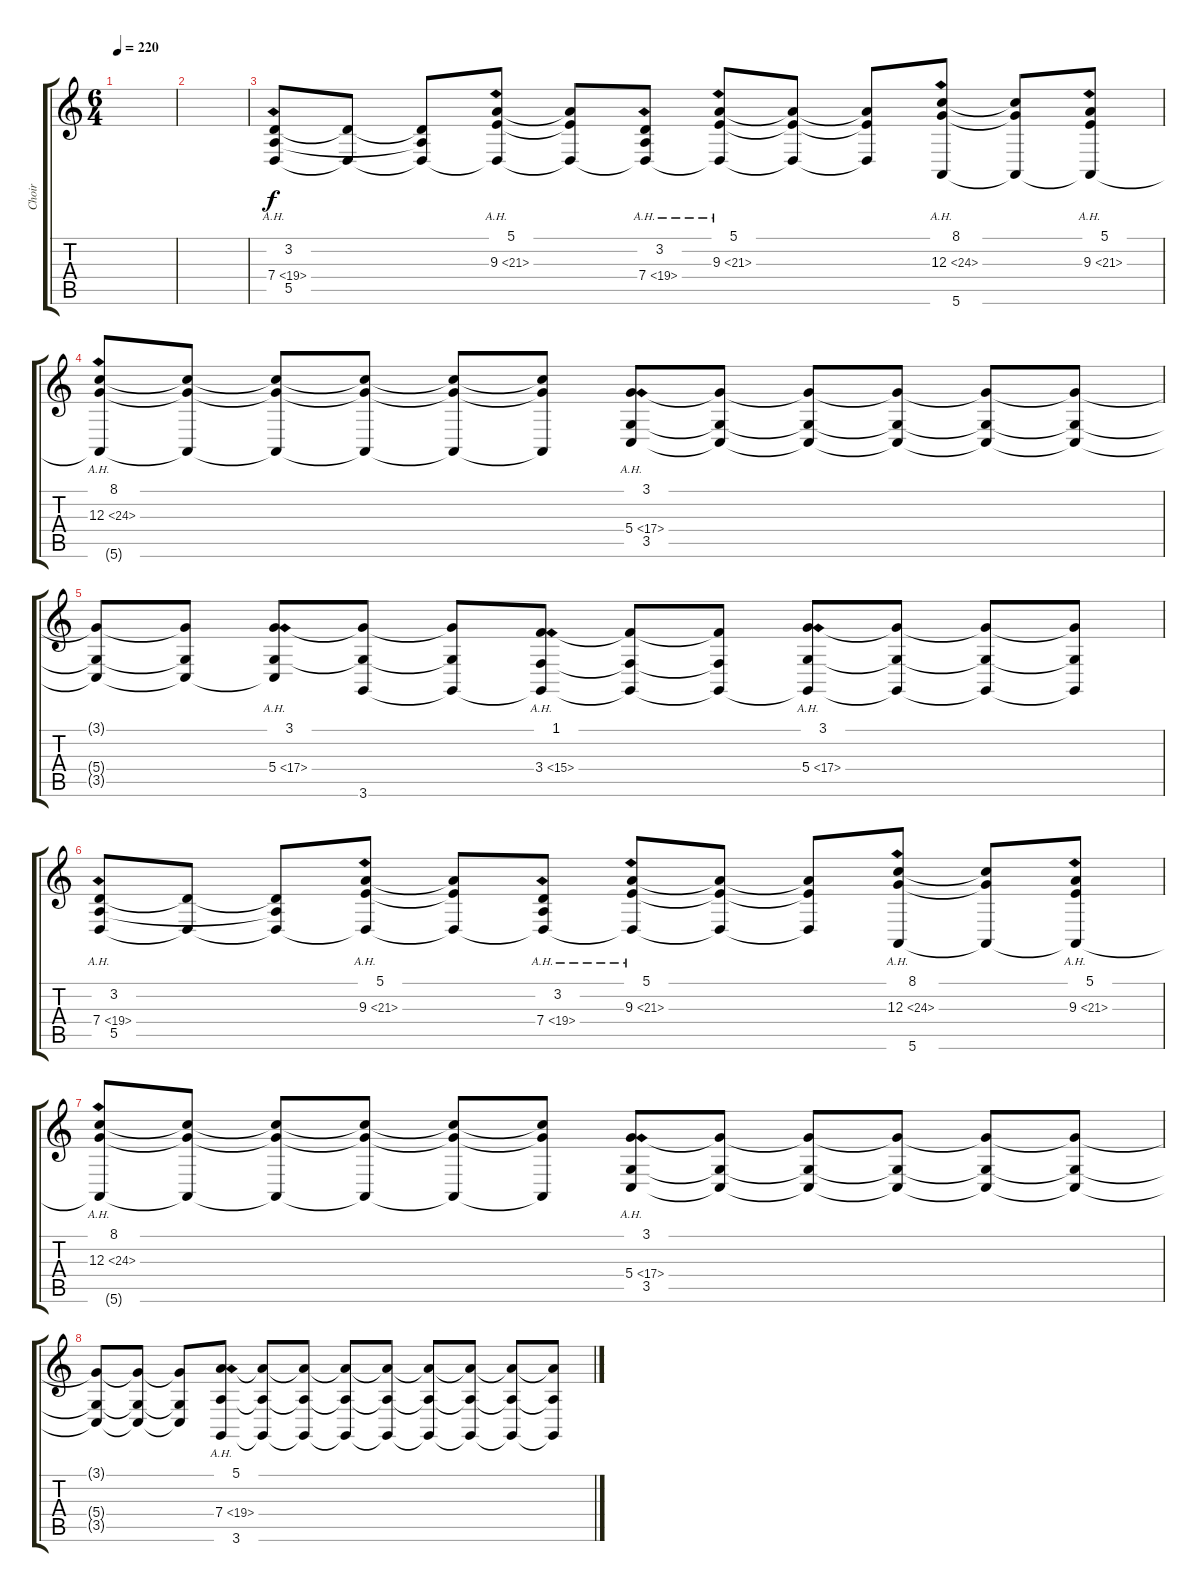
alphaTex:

\track ("Choir" "Choir") {instrument choiraahs}
\staff {score tabs}
\tuning (E4 B3 G3 D3 A2 E2) {hide}
\ts (6 4)
\tempo 220
\clef g2
\ks c
|
|
(3.2 7.4{ah 12} 5.5).8 (3.2{t} 5.5{t}).8 (3.2{t} 7.4{t} 5.5{t}).8 (5.1 9.3{ah 12} 5.5{t}).8 (5.1{t} 9.3{t} 5.5{t}).8 (3.2 7.4{ah 12} 5.5{t}).8 (5.1 9.3{ah 12} 5.5{t}).8 (5.1{t} 9.3{t} 5.5{t}).8 (5.1{t} 9.3{t} 5.5{t}).8 (8.1 12.3{ah 12} 5.6).8 (8.1{t} 12.3{t} 5.6{t}).8 (5.1 9.3{ah 12} 5.6{t}).8 |
(8.1 12.3{ah 12} 5.6{t}).8 (8.1{t} 12.3{t} 5.6{t}).8 (8.1{t} 12.3{t} 5.6{t}).8 (8.1{t} 12.3{t} 5.6{t}).8 (8.1{t} 12.3{t} 5.6{t}).8 (8.1{t} 12.3{t} 5.6{t}).8 (3.1 5.4{ah 12} 3.5).8 (3.1{t} 5.4{t} 3.5{t}).8 (3.1{t} 5.4{t} 3.5{t}).8 (3.1{t} 5.4{t} 3.5{t}).8 (3.1{t} 5.4{t} 3.5{t}).8 (3.1{t} 5.4{t} 3.5{t}).8 |
(3.1{t} 5.4{t} 3.5{t}).8 (3.1{t} 5.4{t} 3.5{t}).8 (3.1 5.4{ah 12} 3.5{t}).8 (3.1{t} 5.4{t} 3.6).8 (3.1{t} 5.4{t} 3.6{t}).8 (1.1 3.4{ah 12} 3.6{t}).8 (1.1{t} 3.4{t} 3.6{t}).8 (1.1{t} 3.4{t} 3.6{t}).8 (3.1 5.4{ah 12} 3.6{t}).8 (3.1{t} 5.4{t} 3.6{t}).8 (3.1{t} 5.4{t} 3.6{t}).8 (3.1{t} 5.4{t} 3.6{t}).8 |
(3.2 7.4{ah 12} 5.5).8 (3.2{t} 5.5{t}).8 (3.2{t} 7.4{t} 5.5{t}).8 (5.1 9.3{ah 12} 5.5{t}).8 (5.1{t} 9.3{t} 5.5{t}).8 (3.2 7.4{ah 12} 5.5{t}).8 (5.1 9.3{ah 12} 5.5{t}).8 (5.1{t} 9.3{t} 5.5{t}).8 (5.1{t} 9.3{t} 5.5{t}).8 (8.1 12.3{ah 12} 5.6).8 (8.1{t} 12.3{t} 5.6{t}).8 (5.1 9.3{ah 12} 5.6{t}).8 |
(8.1 12.3{ah 12} 5.6{t}).8 (8.1{t} 12.3{t} 5.6{t}).8 (8.1{t} 12.3{t} 5.6{t}).8 (8.1{t} 12.3{t} 5.6{t}).8 (8.1{t} 12.3{t} 5.6{t}).8 (8.1{t} 12.3{t} 5.6{t}).8 (3.1 5.4{ah 12} 3.5).8 (3.1{t} 5.4{t} 3.5{t}).8 (3.1{t} 5.4{t} 3.5{t}).8 (3.1{t} 5.4{t} 3.5{t}).8 (3.1{t} 5.4{t} 3.5{t}).8 (3.1{t} 5.4{t} 3.5{t}).8 |
(3.1{t} 5.4{t} 3.5{t}).8 (3.1{t} 5.4{t} 3.5{t}).8 (3.1{t} 5.4{t} 3.5{t}).8 (5.1 7.4{ah 12} 3.6).8 (5.1{t} 7.4{t} 3.6{t}).8 (5.1{t} 7.4{t} 3.6{t}).8 (5.1{t} 7.4{t} 3.6{t}).8 (5.1{t} 7.4{t} 3.6{t}).8 (5.1{t} 7.4{t} 3.6{t}).8 (5.1{t} 7.4{t} 3.6{t}).8 (5.1{t} 7.4{t} 3.6{t}).8 (5.1{t} 7.4{t} 3.6{t}).8
